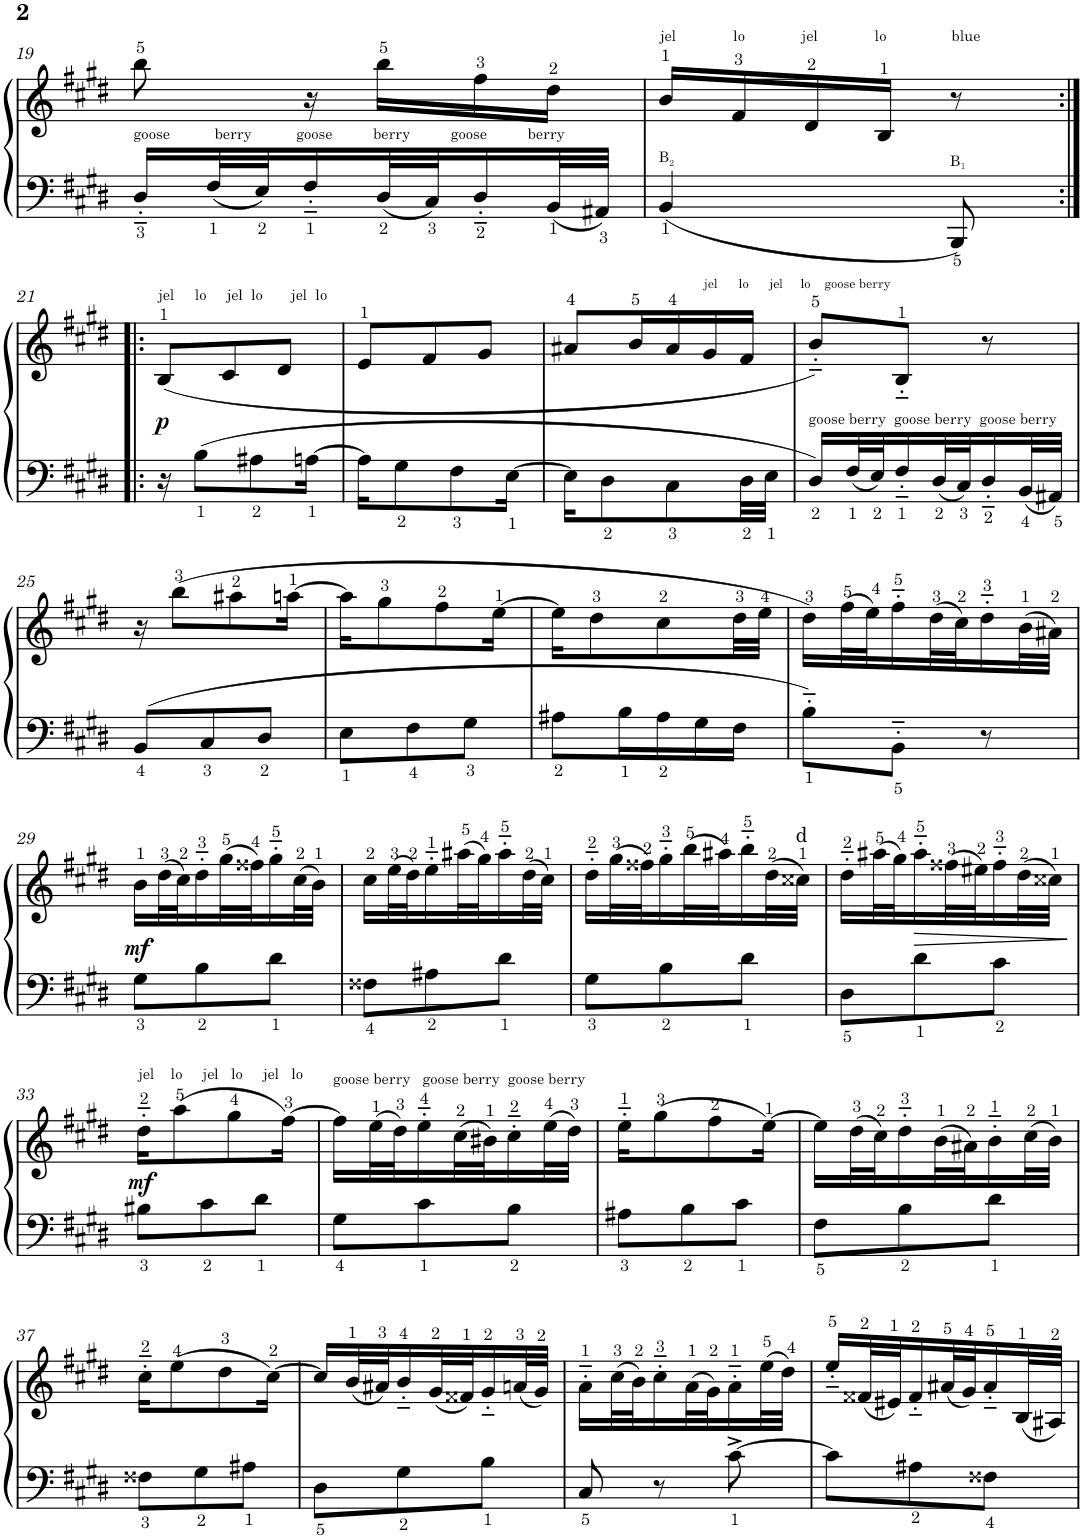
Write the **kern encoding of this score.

**kern	**kern	**dynam
*part1	*part1	*part1
*staff2	*staff1	*staff1/2
*I"Piano solo	*	*
*I'Pno. solo	*	*
!!LO:PB:g=z
*clefF4	*clefG2	*
*k[f#c#g#d#]	*k[f#c#g#d#]	*
*M3/8	*M3/8	*
=19	=19	=19
!LO:TX:a:t=goose           berry           goose          berry          goose          berry	!	!
16D#'~/LL	8bb\	.
32F#/L	.	.
32E/J	.	.
16F#'~/	16r	.
32D#/L	16bb\LL	.
32C#/J	.	.
16D#'~/	16ff#\	.
32BB/L	16dd#\JJ	.
32AA#X/JJJ	.	.
=20	=20	=20
!	!LO:TX:a:t=jel              lo              jel              lo                blue	!
!LO:TX:a:t=B	!	!
!LO:TX:a:t=2	!	!
4BB/	16b/LL	.
.	16f#/	.
.	16d#/	.
.	16B/JJ	.
!LO:TX:a:t=B	!	!
!LO:TX:a:t=1	!	!
8BBB/	8r	.
!!LO:LB:g=z
=21:|!|:	=21:|!|:	=21:|!|:
!	!LO:TX:a:t=jel     lo     jel  lo       jel  lo	!
!	!	!LO:DY:b
16r	(8B/L	p
8B\L	.	.
.	8c#/	.
8A#X\	.	.
.	8d#/J	.
[16An\Jk	.	.
=22	=22	=22
16A\KL]	8e/L	.
8G#\	.	.
.	8f#/	.
8F#\	.	.
.	8g#/J	.
[16E\Jk	.	.
=23	=23	=23
16E\KL]	8a#X/L	.
8D#\	.	.
.	16b/L	.
8C#\	16a#/	.
!	!LO:TX:a:t=jel      lo      jel     lo    goose berry	!
.	16g#/	.
32D#\LL	16f#/JJ	.
32E\JJJ	.	.
=24	=24	=24
!LO:TX:a:t=goose berry  goose berry  goose berry	!	!
16D#/LL	8b'~/L)	.
32F#/L	.	.
32E/J	.	.
16F#'~/	8B'~/J	.
32D#/L	.	.
32C#/J	.	.
16D#'~/	8r	.
32BB/L	.	.
32AA#X/JJJ	.	.
!!LO:LB:g=z
=25	=25	=25
8BB/L	16r	.
.	(8bb\L	.
8C#/	.	.
.	8aa#X\	.
8D#/J	.	.
.	[16aan\Jk	.
=26	=26	=26
8E\L	16aa\KL]	.
.	8gg#\	.
8F#\	.	.
.	8ff#\	.
8G#\J	.	.
.	[16ee\Jk	.
=27	=27	=27
8A#X\L	16ee\KL]	.
.	8dd#\	.
16B\L	.	.
16A#\	8cc#\	.
16G#\	.	.
16F#\JJ	32dd#\LL	.
.	32ee\JJJ	.
=28	=28	=28
8B'~\L	16dd#\LL)	.
.	(32ff#\L	.
.	32ee\J)	.
8BB'~\J	16ff#'~\	.
.	(32dd#\L	.
.	32cc#\J)	.
8r	16dd#'~\	.
.	(32b\L	.
.	32a#X\JJJ)	.
!!LO:LB:g=z
=29	=29	=29
!	!	!LO:DY:b
8G#\L	16b\LL	mf
.	(32dd#\L	.
.	32cc#\J)	.
8B\	16dd#'~\	.
.	(32gg#\L	.
.	32ff##X\J)	.
8d#\J	16gg#'~\	.
.	(32cc#\L	.
.	32b\JJJ)	.
=30	=30	=30
8F##X\L	16cc#\LL	.
.	(32ee\L	.
.	32dd#\J)	.
8A#X\	16ee'~\	.
.	(32aa#X\L	.
.	32gg#\J)	.
8d#\J	16aa#'~\	.
.	(32dd#\L	.
.	32cc#\JJJ)	.
=31	=31	=31
8G#\L	16dd#'~\LL	.
.	(32gg#\L	.
.	32ff##X\J)	.
8B\	16gg#'~\	.
.	(32bb\L	.
.	32aa#X\J)	.
8d#\J	16bb'~\	.
.	(32dd#\L	.
!	!LO:TX:a:t=d	!
.	32cc##X\JJJ)	.
=32	=32	=32
8D#\L	16dd#'~\LL	.
.	(32aa#X\L	.
.	32gg#\J)	.
!	!	!LO:HP:b
8d#\	16aa#'~\	>
.	(32ff##X\L	.
.	32ee#X\J)	.
8c#\J	16ff##'~\	.
.	(32dd#\L	.
.	32cc##X\JJJ)	.
.	.	]
!!LO:LB:g=z
=33	=33	=33
!	!LO:TX:a:t=jel    lo     jel   lo     jel   lo	!
!	!	!LO:DY:b
8B#X\L	16dd#'~\KL	mf
.	(8aa\	.
8c#\	.	.
.	8gg#\	.
8d#\J	.	.
.	[16ff#\Jk)	.
=34	=34	=34
!	!LO:TX:a:t=goose berry   goose berry  goose berry	!
8G#\L	16ff#\LL]	.
.	(32ee\L	.
.	32dd#\J)	.
8c#\	16ee'~\	.
.	(32cc#\L	.
.	32b#X\J)	.
8B\J	16cc#'~\	.
.	(32ee\L	.
.	32dd#\JJJ)	.
=35	=35	=35
8A#X\L	16ee'~\KL	.
.	(8gg#\	.
8B\	.	.
.	8ff#\	.
8c#\J	.	.
.	[16ee\Jk)	.
=36	=36	=36
8F#\L	16ee\LL]	.
.	(32dd#\L	.
.	32cc#\J)	.
8B\	16dd#'~\	.
.	(32b\L	.
.	32a#X\J)	.
8d#\J	16b'~\	.
.	(32cc#\L	.
.	32b\JJJ)	.
!!LO:LB:g=z
=37	=37	=37
8F##X\L	16cc#'~\KL	.
.	(8ee\	.
8G#\	.	.
.	8dd#\	.
8A#X\J	.	.
.	[16cc#\Jk)	.
=38	=38	=38
8D#\L	16cc#/LL]	.
.	(32b/L	.
.	32a#X/J)	.
8G#\	16b'~/	.
.	(32g#/L	.
.	32f##X/J)	.
8B\J	16g#'~/	.
.	(32an/L	.
.	32g#/JJJ)	.
=39	=39	=39
8C#/	16a'~\LL	.
.	(32cc#\L	.
.	32b\J)	.
8r	16cc#'~\	.
.	(32a\L	.
.	32g#\J)	.
[8c#^\	16a'~\	.
.	(32ee\L	.
.	32dd#\JJJ)	.
=40	=40	=40
8c#\L]	16ee'~/LL	.
.	(32f##X/L	.
.	32e#X/J)	.
8A#X\	16f##'~/	.
.	(32a#X/L	.
.	32g#/J)	.
8F##X\J	16a#'~/	.
.	(32B/L	.
.	32A#X/JJJ)	.
=	=	=
*-	*-	*-
